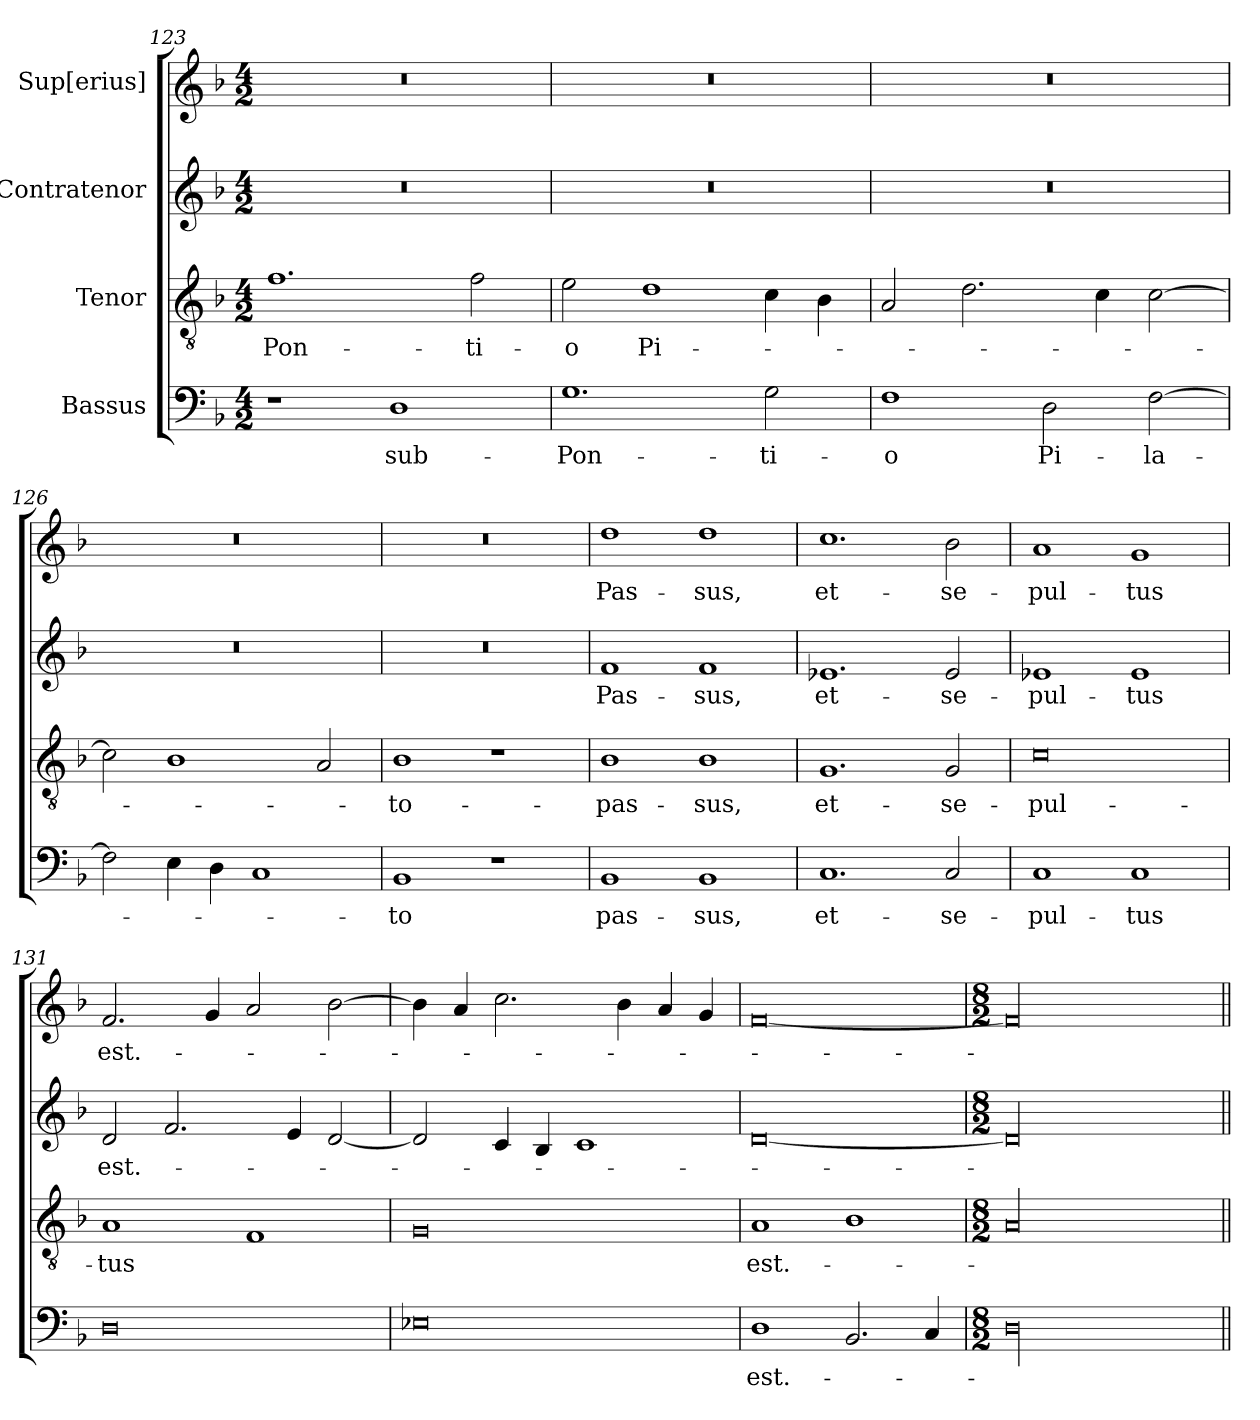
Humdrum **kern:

**kern	**text	**kern	**text	**kern	**text	**kern	**text
*part4	*part4	*part3	*part3	*part2	*part2	*part1	*part1
*staff4	*staff4	*staff3	*staff3	*staff2	*staff2	*staff1	*staff1
*I"Bassus	*	*I"Tenor	*	*I"Contratenor	*	*I"Sup[erius]	*
*clefF4	*	*clefGv2	*	*clefG2	*	*clefG2	*
*k[b-]	*	*k[b-]	*	*k[b-]	*	*k[b-]	*
*M4/2	*	*M4/2	*	*M4/2	*	*M4/2	*
=123	=123	=123	=123	=123	=123	=123	=123
1r	.	1.f\	Pon-	0r	.	0r	.
1D\	sub-	.	.	.	.	.	.
.	.	2f\	-ti-	.	.	.	.
=124	=124	=124	=124	=124	=124	=124	=124
1.G\	Pon-	2e\	-o	0r	.	0r	.
.	.	1d\	Pi-	.	.	.	.
2G\	-ti-	4c\	.	.	.	.	.
.	.	4B-\	.	.	.	.	.
=125	=125	=125	=125	=125	=125	=125	=125
1F\	-o	2A/	.	0r	.	0r	.
.	.	2.d\	.	.	.	.	.
2D\	Pi-	.	.	.	.	.	.
.	.	4c\	.	.	.	.	.
[2F\	-la-	[2c\	.	.	.	.	.
=126	=126	=126	=126	=126	=126	=126	=126
2F\]	.	2c\]	.	0r	.	0r	.
4E\	.	1B-\	.	.	.	.	.
4D\	.	.	.	.	.	.	.
1C/	.	.	.	.	.	.	.
.	.	2A/	.	.	.	.	.
=127	=127	=127	=127	=127	=127	=127	=127
1BB-/	-to	1B-\	to-	0r	.	0r	.
1r	.	1r	.	.	.	.	.
=128	=128	=128	=128	=128	=128	=128	=128
1BB-/	pas-	1B-\	pas-	1f/	Pas-	1dd\	Pas-
1BB-/	-sus,	1B-\	-sus,	1f/	-sus,	1dd\	-sus,
=129	=129	=129	=129	=129	=129	=129	=129
1.C/	et-	1.G/	et-	1.e-X/	et-	1.cc\	et-
2C/	se-	2G/	se-	2e-/	se-	2b-\	se-
=130	=130	=130	=130	=130	=130	=130	=130
1C/	-pul-	0c\	-pul-	1e-X/	-pul-	1a/	-pul-
1C/	-tus	.	.	1e-/	-tus	1g/	-tus
=131	=131	=131	=131	=131	=131	=131	=131
0D\	.	1A/	-tus	2d/	est.-	2.f/	est.-
.	.	.	.	2.f/	.	.	.
.	.	.	.	.	.	4g/	.
.	.	1F/	.	.	.	2a/	.
.	.	.	.	4e/	.	.	.
.	.	.	.	[2d/	.	[2b-\	.
=132	=132	=132	=132	=132	=132	=132	=132
0E-X\	.	0G/	.	2d/]	.	4b-\]	.
.	.	.	.	.	.	4a/	.
.	.	.	.	4c/	.	2.cc\	.
.	.	.	.	4B-/	.	.	.
.	.	.	.	1c/	.	.	.
.	.	.	.	.	.	4b-\	.
.	.	.	.	.	.	4a/	.
.	.	.	.	.	.	4g/	.
=133	=133	=133	=133	=133	=133	=133	=133
1D\	est.-	1A/	est.-	[0d/	.	[0f/	.
2.BB-/	.	1B-\	.	.	.	.	.
4C/	.	.	.	.	.	.	.
=134	=134	=134	=134	=134	=134	=134	=134
*M8/2	*	*M8/2	*	*M8/2	*	*M8/2	*
00D\	.	00A/	.	00d/]	.	00f/]	.
=||	=||	=||	=||	=||	=||	=||	=||
*-	*-	*-	*-	*-	*-	*-	*-
